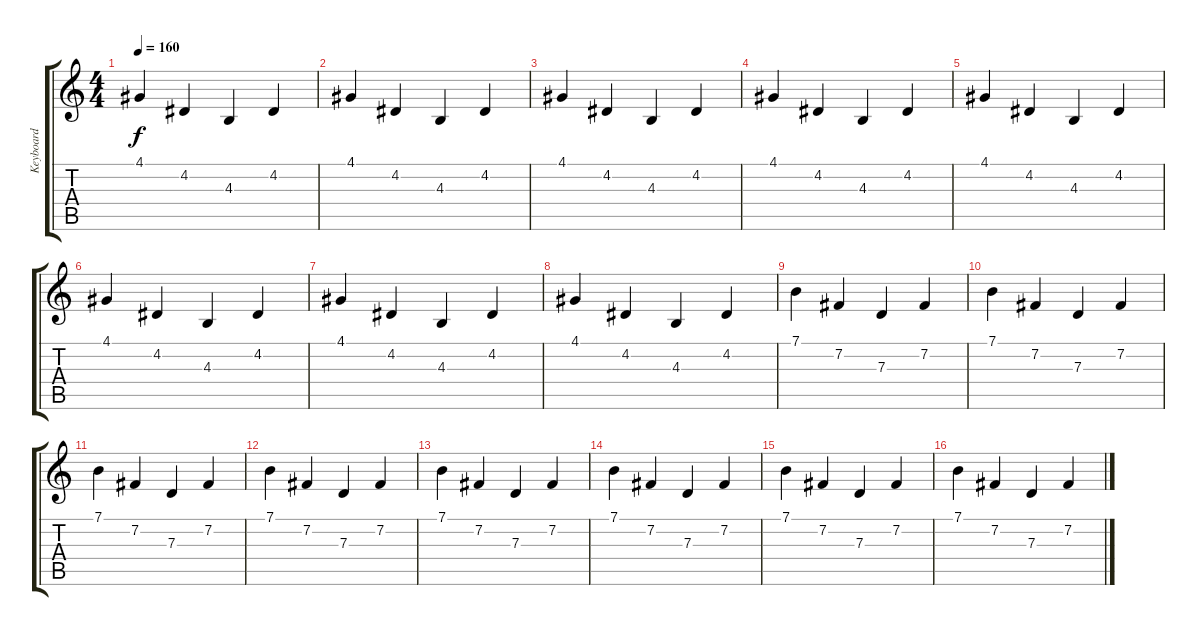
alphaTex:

\track ("Keyboard" "Keyboard") {instrument vibraphone}
\staff {score tabs}
\tuning (E4 B3 G3 D3 A2 E2) {hide}
\ts (4 4)
\tempo 160
\clef g2
\ks c
4.1.4{dy f volume 0 instrument vibraphone} 4.2.4{volume 8} 4.3.4 4.2.4 |
4.1.4 4.2.4 4.3.4 4.2.4 |
4.1.4 4.2.4 4.3.4 4.2.4 |
4.1.4 4.2.4 4.3.4 4.2.4 |
4.1.4 4.2.4 4.3.4 4.2.4 |
4.1.4{volume 0} 4.2.4 4.3.4 4.2.4 |
4.1.4 4.2.4 4.3.4 4.2.4 |
4.1.4 4.2.4 4.3.4 4.2.4 |
7.1.4{volume 8} 7.2.4 7.3.4 7.2.4 |
7.1.4 7.2.4 7.3.4 7.2.4 |
7.1.4 7.2.4 7.3.4 7.2.4 |
7.1.4 7.2.4 7.3.4 7.2.4 |
7.1.4 7.2.4 7.3.4 7.2.4 |
7.1.4{volume 0} 7.2.4 7.3.4 7.2.4 |
7.1.4 7.2.4 7.3.4 7.2.4 |
7.1.4 7.2.4 7.3.4 7.2.4
